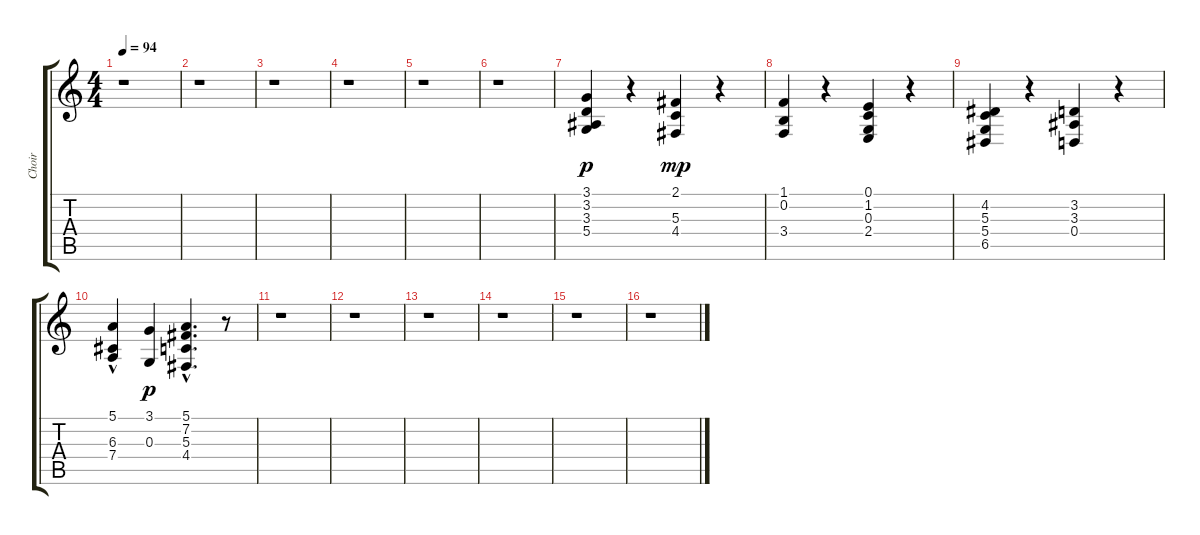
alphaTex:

\track ("Choir" "Choir") {instrument choiraahs}
\staff {score tabs}
\tuning (E4 B3 G3 D3 A2 E2) {hide}
\ts (4 4)
\tempo 94
\clef g2
\ks c
r.1{dy mp} |
r.1 |
r.1 |
r.1 |
r.1 |
r.1 |
(3.1 3.2 3.3 5.4).4{dy p} r.4 (2.1 5.3 4.4).4{dy mp} r.4 |
(1.1 0.2 3.4).4 r.4 (0.1 1.2 0.3 2.4).4 r.4 |
(4.2 5.3 5.4 6.5).4 r.4 (3.2 3.3 0.4).4 r.4 |
(5.1{hac} 6.3 7.4).4 (3.1 0.3).4{dy p} (5.1{hac} 7.2{hac} 5.3{hac} 4.4{hac}).4{d} r.8 |
r.1 |
r.1 |
r.1 |
r.1 |
r.1 |
r.1
